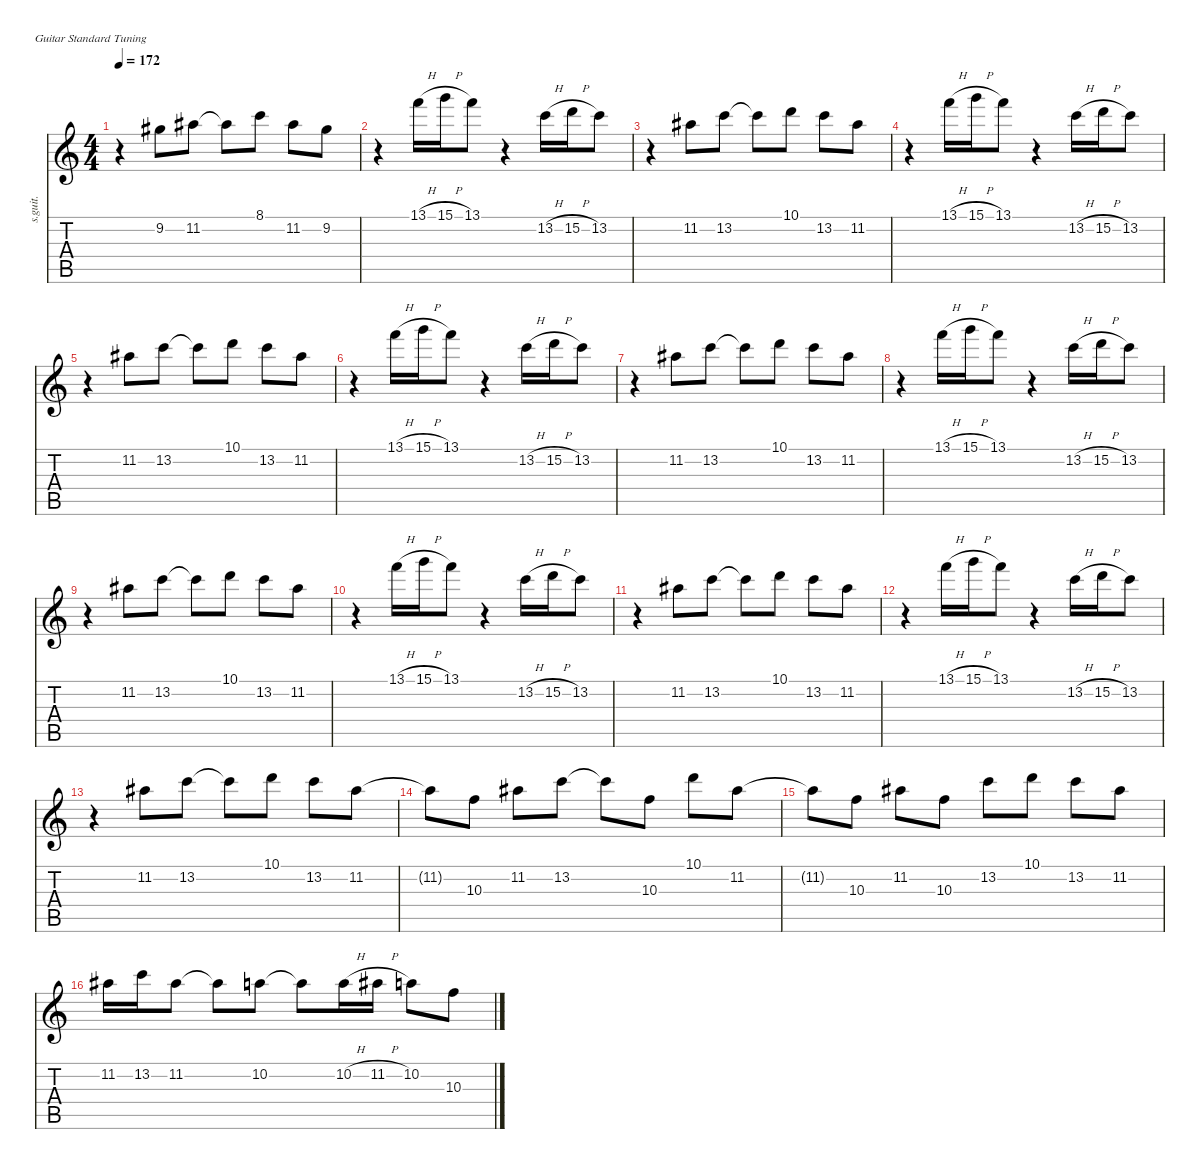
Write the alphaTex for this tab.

\defaultSystemsLayout 4
\hideDynamics
\bracketExtendMode nobrackets
\otherSystemsTrackNameOrientation horizontal
\track ("A" "s.guit.") {instrument acousticguitarsteel}
\staff {score tabs}
\tuning (E4 B3 G3 D3 A2 E2)
\ts (4 4)
\tempo 172
\clef g2
\ks c
r.4{dy mf} 9.2.8 11.2.8 11.2{t}.8 8.1.8 11.2.8 9.2.8 |
r.4 13.1{h}.16 15.1{h}.16 13.1.8 r.4 13.2{h}.16 15.2{h}.16 13.2.8 |
r.4 11.2.8 13.2.8 13.2{t}.8 10.1.8 13.2.8 11.2.8 |
r.4 13.1{h}.16 15.1{h}.16 13.1.8 r.4 13.2{h}.16 15.2{h}.16 13.2.8 |
r.4 11.2.8 13.2.8 13.2{t}.8 10.1.8 13.2.8 11.2.8 |
r.4 13.1{h}.16 15.1{h}.16 13.1.8 r.4 13.2{h}.16 15.2{h}.16 13.2.8 |
r.4 11.2.8 13.2.8 13.2{t}.8 10.1.8 13.2.8 11.2.8 |
r.4 13.1{h}.16 15.1{h}.16 13.1.8 r.4 13.2{h}.16 15.2{h}.16 13.2.8 |
r.4 11.2.8 13.2.8 13.2{t}.8 10.1.8 13.2.8 11.2.8 |
r.4 13.1{h}.16 15.1{h}.16 13.1.8 r.4 13.2{h}.16 15.2{h}.16 13.2.8 |
r.4 11.2.8 13.2.8 13.2{t}.8 10.1.8 13.2.8 11.2.8 |
r.4 13.1{h}.16 15.1{h}.16 13.1.8 r.4 13.2{h}.16 15.2{h}.16 13.2.8 |
r.4 11.2.8 13.2.8 13.2{t}.8 10.1.8 13.2.8 11.2.8 |
11.2{t}.8 10.3.8 11.2.8 13.2.8 13.2{t}.8 10.3.8 10.1.8 11.2.8 |
11.2{t}.8 10.3.8 11.2.8 10.3.8 13.2.8 10.1.8 13.2.8 11.2.8 |
11.2.16 13.2.16 11.2.8 11.2{t}.8 10.2.8 10.2{t}.8 10.2{h}.16 11.2{h}.16 10.2.8 10.3.8
